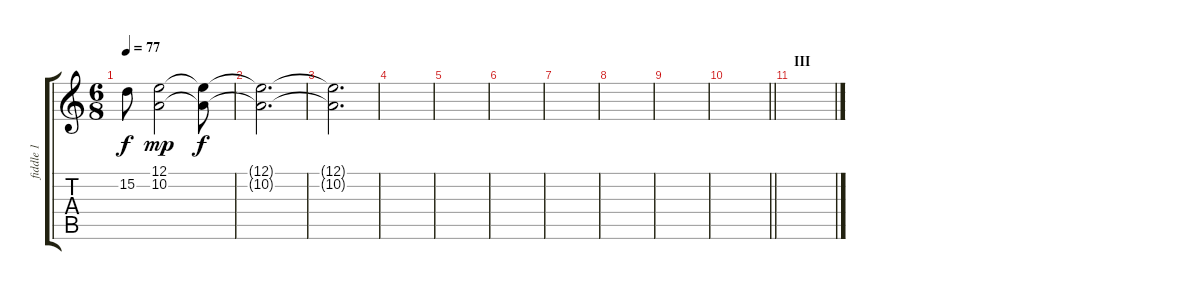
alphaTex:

\track ("fiddle 1" "fiddle 1") {instrument pad6metallic}
\staff {score tabs}
\tuning (E4 B3 G3 D3 A2 E2) {hide}
\ts (6 8)
\tempo 77
\clef g2
\ks c
15.2{t}.8{dy f} (12.1 10.2).2{dy mp} (12.1{t} 10.2{t}).8{dy f} |
(12.1{t} 10.2{t}).2{d volume 0} |
(12.1{t} 10.2{t}).2{d} |
|
|
|
|
|
|
\barLineRight lightlight
|
\section ("" "III")
